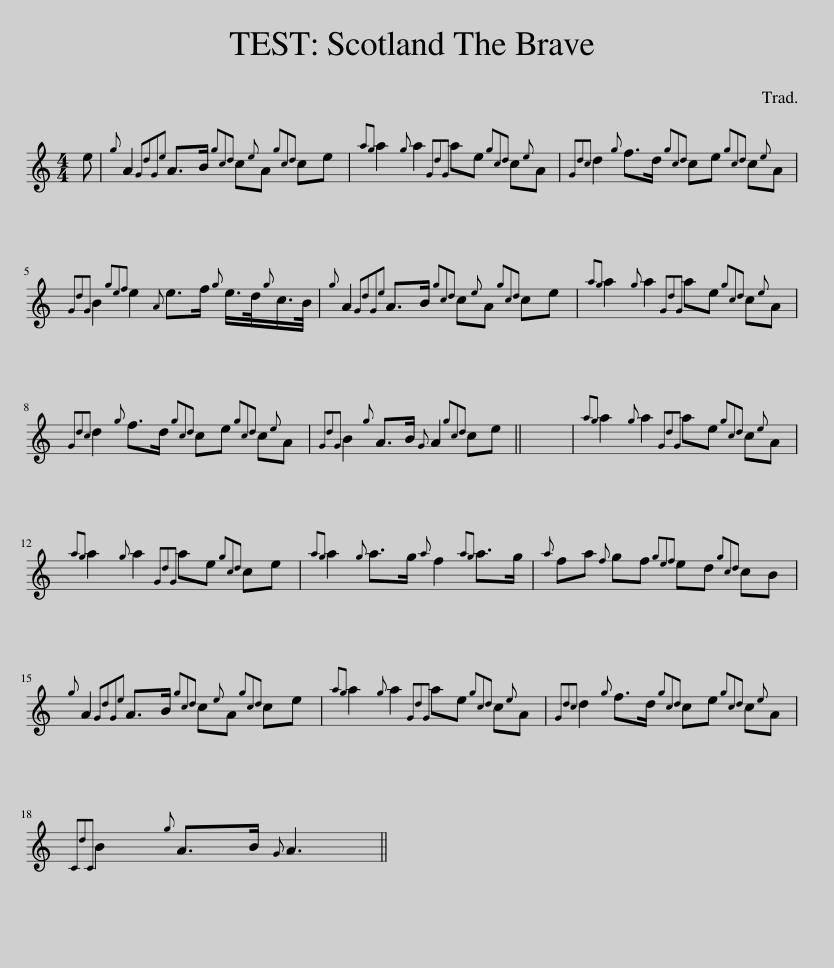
X:1
L:1/8
M:4/4
I:linebreak $
K:C
V:1 treble
V:1
 e |{g} A2{GdGe} A>B{gcd} c{e}A{gcd} ce |{ag} a2{g} a2{GdG} ae{gcd} c{e}A |{Gdc} d2{g} f>d{gcd} ce{gcd} c{e}A |${GdG} B2{gef} e2{A} e>f{g} e/>d/{g}c/>B/ | %5
{g} A2{GdGe} A>B{gcd} c{e}A{gcd} ce |{ag} a2{g} a2{GdG} ae{gcd} c{e}A |${Gdc} d2{g} f>d{gcd} ce{gcd} c{e}A |{GdG} B2{g} A>B{G} A2{gcd} ce || x8 | %10
{ag} a2{g} a2{GdG} ae{gcd} c{e}A |${ag} a2{g} a2{GdG} ae{gcd} ce |{ag} a2{g} a>g{a} f2{ag} a>g |{a} fa{f} gf{gef} ed{gcd} cB |${g} A2{GdGe} A>B{gcd} c{e}A{gcd} ce | %15
{ag} a2{g} a2{GdG} ae{gcd} c{e}A |{Gdc} d2{g} f>d{gcd} ce{gcd} c{e}A |${CdC} B2{g} A>B{G} A3 || %18
